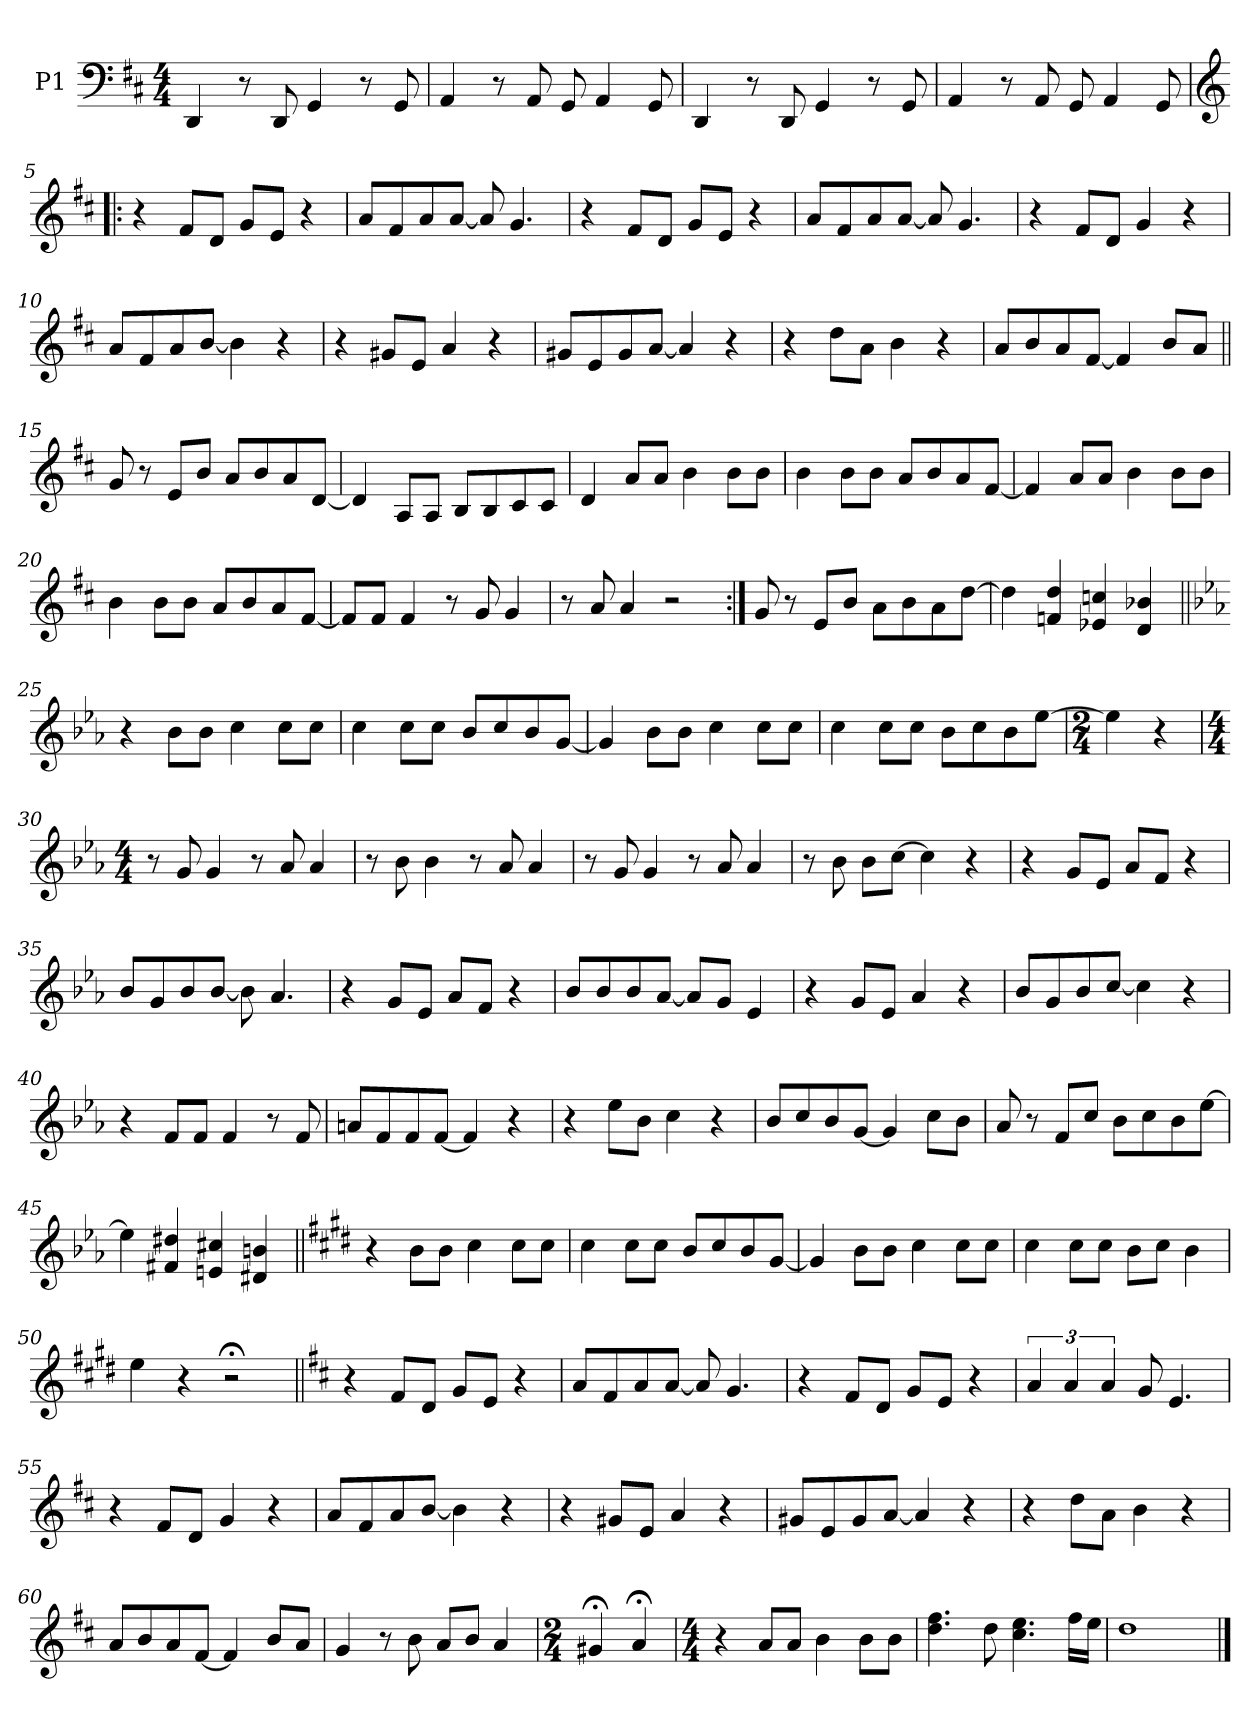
**kern
*part1
*staff1
*I"P1
*clefF4
*k[f#c#]
*D:
*M4/4
*MM120
=1
4DD/
8r
8DD/
4GG/
8r
8GG/
=2
4AA/
8r
8AA/
8GG/
4AA/
8GG/
=3
4DD/
8r
8DD/
4GG/
8r
8GG/
=4
4AA/
8r
8AA/
8GG/
4AA/
8GG/
!!LO:LB:g=z
=5!|:
*clefG2
4r
8f#/L
8d/J
8g/L
8e/J
4r
=6
8a/L
8f#/
8a/
[<8a/J
8a/]
4.g/
=7
4r
8f#/L
8d/J
8g/L
8e/J
4r
=8
8a/L
8f#/
8a/
[<8a/J
8a/]
4.g/
=9
4r
8f#/L
8d/J
4g/
4r
!!LO:LB:g=z
=10
8a/L
8f#/
8a/
[<8b/J
4b\]
4r
=11
4r
8g#X/L
8e/J
4a/
4r
=12
8g#X/L
8e/
8g#/
[<8a/J
4a/]
4r
=13
4r
8dd\L
8a\J
4b\
4r
=14
8a/L
8b/
8a/
[<8f#/J
4f#/]
8b/L
8a/J
!!LO:LB:g=z
=15||
8g/
8r
8e/L
8b/J
8a/L
8b/
8a/
[<8d/J
=16
4d/]
8A/L
8A/J
8B/L
8B/
8c#/
8c#/J
=17
4d/
8a/L
8a/J
4b\
8b\L
8b\J
=18
4b\
8b\L
8b\J
8a/L
8b/
8a/
[<8f#/J
=19
4f#/]
8a/L
8a/J
4b\
8b\L
8b\J
!!LO:LB:g=z
=20
4b\
8b\L
8b\J
8a/L
8b/
8a/
[<8f#/J
=21
8f#/L]
8f#/J
4f#/
8r
8g/
4g/
=22
8r
8a/
4a/
2r
=23:|!
8g/
8r
8e/L
8b/J
8a\L
8b\
8a\
[>8dd\J
!!LO:LB:g=z
=24
4dd\]
4fn/ 4dd/
4e-X/ 4ccn/
4d/ 4b-X/
=25||
*k[b-e-a-]
*E-:
4r
8b-\L
8b-\J
4cc\
8cc\L
8cc\J
=26
4cc\
8cc\L
8cc\J
8b-/L
8cc/
8b-/
[<8g/J
=27
4g/]
8b-\L
8b-\J
4cc\
8cc\L
8cc\J
=28
4cc\
8cc\L
8cc\J
8b-\L
8cc\
8b-\
[>8ee-\J
!!LO:LB:g=z
=29
*M2/4
4ee-\]
4r
=30
*M4/4
8r
8g/
4g/
8r
8a-/
4a-/
=31
8r
8b-\
4b-\
8r
8a-/
4a-/
=32
8r
8g/
4g/
8r
8a-/
4a-/
=33
8r
8b-\
8b-\L
[>8cc\J
4cc\]
4r
!!LO:LB:g=z
=34
4r
8g/L
8e-/J
8a-/L
8f/J
4r
=35
8b-/L
8g/
8b-/
[<8b-/J
8b-\]
4.a-/
=36
4r
8g/L
8e-/J
8a-/L
8f/J
4r
=37
8b-/L
8b-/
8b-/
[<8a-/J
8a-/L]
8g/J
4e-/
=38
4r
8g/L
8e-/J
4a-/
4r
!!LO:LB:g=z
=39
8b-/L
8g/
8b-/
[<8cc/J
4cc\]
4r
=40
4r
8f/L
8f/J
4f/
8r
8f/
=41
8an/L
8f/
8f/
[<8f/J
4f/]
4r
=42
4r
8ee-\L
8b-\J
4cc\
4r
=43
8b-/L
8cc/
8b-/
[<8g/J
4g/]
8cc\L
8b-\J
!!LO:LB:g=z
=44
8a-/
8r
8f/L
8cc/J
8b-\L
8cc\
8b-\
[>8ee-\J
=45
4ee-\]
4f#X/ 4dd#X/
4en/ 4cc#X/
4d#X/ 4bn/
=46||
*k[f#c#g#d#]
*E:
4r
8b\L
8b\J
4cc#\
8cc#\L
8cc#\J
=47
4cc#\
8cc#\L
8cc#\J
8b/L
8cc#/
8b/
[<8g#/J
!!LO:PB:g=z
=48
4g#/]
8b\L
8b\J
4cc#\
8cc#\L
8cc#\J
=49
4cc#\
8cc#\L
8cc#\J
8b\L
8cc#\J
4b\
=50
4ee\
4r
2r;<
=51||
*k[f#c#]
*D:
4r
8f#/L
8d/J
8g/L
8e/J
4r
=52
8a/L
8f#/
8a/
[<8a/J
8a/]
4.g/
!!LO:LB:g=z
=53
4r
8f#/L
8d/J
8g/L
8e/J
4r
=54
6a/
6a/
6a/
8g/
4.e/
=55
4r
8f#/L
8d/J
4g/
4r
=56
8a/L
8f#/
8a/
[<8b/J
4b\]
4r
=57
4r
8g#X/L
8e/J
4a/
4r
!!LO:LB:g=z
=58
8g#X/L
8e/
8g#/
[<8a/J
4a/]
4r
=59
4r
8dd\L
8a\J
4b\
4r
=60
8a/L
8b/
8a/
[<8f#/J
4f#/]
8b/L
8a/J
=61
4g/
8r
8b\
8a/L
8b/J
4a/
!!LO:LB:g=z
=62
*M2/4
4g#X;</
4a;</
=63
*M4/4
4r
8a/L
8a/J
4b\
8b\L
8b\J
=64
4.dd\ 4.ff#\
8dd\
4.cc#\ 4.ee\
16ff#\LL
16ee\JJ
=65
1dd
==
*-
